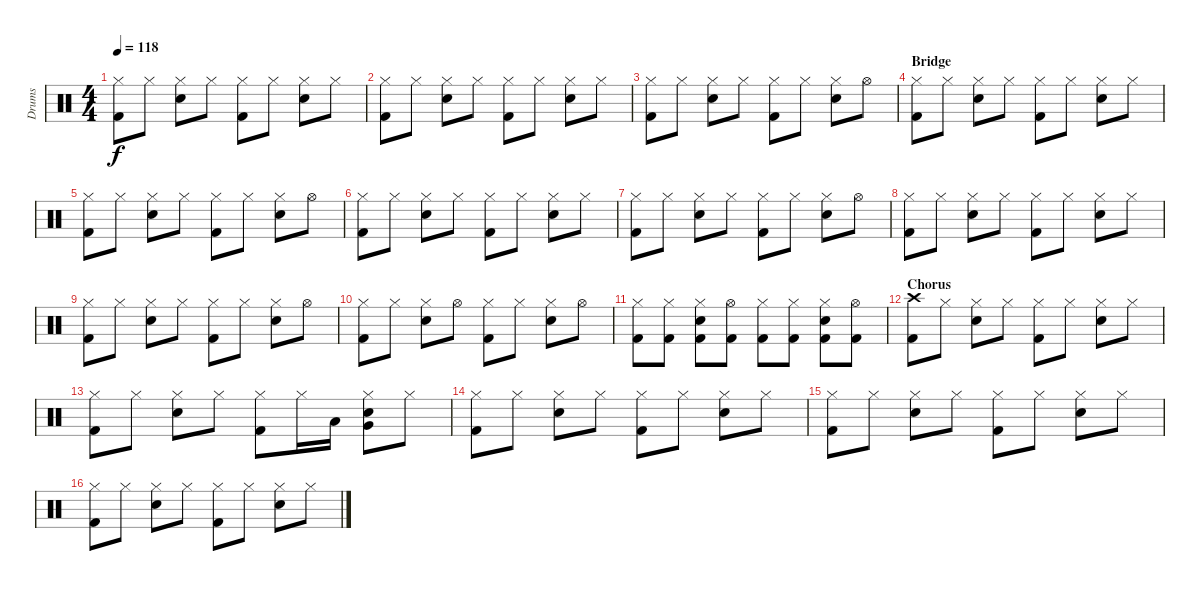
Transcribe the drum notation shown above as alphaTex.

\track ("Drums" "Drums") {instrument percussion}
\staff {score}
\articulation defaults
\ts (4 4)
\tempo 118
\clef neutral
\ks c
("Hi-Hat (closed)" "Kick (hit) 2").8{dy f} "Hi-Hat (closed)".8 ("Hi-Hat (closed)" "Snare (hit) 2").8 "Hi-Hat (closed)".8 ("Hi-Hat (closed)" "Kick (hit) 2").8 "Hi-Hat (closed)".8 ("Hi-Hat (closed)" "Snare (hit) 2").8 "Hi-Hat (closed)".8 |
("Hi-Hat (closed)" "Kick (hit) 2").8 "Hi-Hat (closed)".8 ("Hi-Hat (closed)" "Snare (hit) 2").8 "Hi-Hat (closed)".8 ("Hi-Hat (closed)" "Kick (hit) 2").8 "Hi-Hat (closed)".8 ("Hi-Hat (closed)" "Snare (hit) 2").8 "Hi-Hat (closed)".8 |
("Hi-Hat (closed)" "Kick (hit) 2").8 "Hi-Hat (closed)".8 ("Hi-Hat (closed)" "Snare (hit) 2").8 "Hi-Hat (closed)".8 ("Hi-Hat (closed)" "Kick (hit) 2").8 "Hi-Hat (closed)".8 ("Hi-Hat (closed)" "Snare (hit) 2").8 "Hi-Hat (open)".8 |
\section ("" "Bridge")
("Hi-Hat (closed)" "Kick (hit) 2").8 "Hi-Hat (closed)".8 ("Hi-Hat (closed)" "Snare (hit) 2").8 "Hi-Hat (closed)".8 ("Hi-Hat (closed)" "Kick (hit) 2").8 "Hi-Hat (closed)".8 ("Hi-Hat (closed)" "Snare (hit) 2").8 "Hi-Hat (closed)".8 |
("Hi-Hat (closed)" "Kick (hit) 2").8 "Hi-Hat (closed)".8 ("Hi-Hat (closed)" "Snare (hit) 2").8 "Hi-Hat (closed)".8 ("Hi-Hat (closed)" "Kick (hit) 2").8 "Hi-Hat (closed)".8 ("Hi-Hat (closed)" "Snare (hit) 2").8 "Hi-Hat (open)".8 |
("Hi-Hat (closed)" "Kick (hit) 2").8 "Hi-Hat (closed)".8 ("Hi-Hat (closed)" "Snare (hit) 2").8 "Hi-Hat (closed)".8 ("Hi-Hat (closed)" "Kick (hit) 2").8 "Hi-Hat (closed)".8 ("Hi-Hat (closed)" "Snare (hit) 2").8 "Hi-Hat (closed)".8 |
("Hi-Hat (closed)" "Kick (hit) 2").8 "Hi-Hat (closed)".8 ("Hi-Hat (closed)" "Snare (hit) 2").8 "Hi-Hat (closed)".8 ("Hi-Hat (closed)" "Kick (hit) 2").8 "Hi-Hat (closed)".8 ("Hi-Hat (closed)" "Snare (hit) 2").8 "Hi-Hat (open)".8 |
("Hi-Hat (closed)" "Kick (hit) 2").8 "Hi-Hat (closed)".8 ("Hi-Hat (closed)" "Snare (hit) 2").8 "Hi-Hat (closed)".8 ("Hi-Hat (closed)" "Kick (hit) 2").8 "Hi-Hat (closed)".8 ("Hi-Hat (closed)" "Snare (hit) 2").8 "Hi-Hat (closed)".8 |
("Hi-Hat (closed)" "Kick (hit) 2").8 "Hi-Hat (closed)".8 ("Hi-Hat (closed)" "Snare (hit) 2").8 "Hi-Hat (closed)".8 ("Hi-Hat (closed)" "Kick (hit) 2").8 "Hi-Hat (closed)".8 ("Hi-Hat (closed)" "Snare (hit) 2").8 "Hi-Hat (open)".8 |
("Hi-Hat (closed)" "Kick (hit) 2").8 "Hi-Hat (closed)".8 ("Hi-Hat (closed)" "Snare (hit) 2").8 "Hi-Hat (open)".8 ("Hi-Hat (closed)" "Kick (hit) 2").8 "Hi-Hat (closed)".8 ("Hi-Hat (closed)" "Snare (hit) 2").8 "Hi-Hat (open)".8 |
("Hi-Hat (closed)" "Kick (hit) 2").8 ("Hi-Hat (closed)" "Kick (hit) 2").8 ("Hi-Hat (closed)" "Snare (hit) 2" "Kick (hit) 2").8 ("Hi-Hat (open)" "Kick (hit) 2").8 ("Hi-Hat (closed)" "Kick (hit) 2").8 ("Hi-Hat (closed)" "Kick (hit) 2").8 ("Hi-Hat (closed)" "Snare (hit) 2" "Kick (hit) 2").8 ("Hi-Hat (open)" "Kick (hit) 2").8 |
\section ("" "Chorus")
("Crash high (hit)" "Kick (hit) 2").8 "Hi-Hat (closed)".8 ("Hi-Hat (closed)" "Snare (hit) 2").8 "Hi-Hat (closed)".8 ("Hi-Hat (closed)" "Kick (hit) 2").8 "Hi-Hat (closed)".8 ("Hi-Hat (closed)" "Snare (hit) 2").8 "Hi-Hat (closed)".8 |
("Hi-Hat (closed)" "Kick (hit) 2").8 "Hi-Hat (closed)".8 ("Hi-Hat (closed)" "Snare (hit) 2").8 "Hi-Hat (closed)".8 ("Hi-Hat (closed)" "Kick (hit) 2").8 "Hi-Hat (closed)".16 "Low Floor Tom (hit)".16 ("Hi-Hat (closed)" "Very Low Tom (hit)" "Snare (hit) 2").8 "Hi-Hat (closed)".8 |
("Hi-Hat (closed)" "Kick (hit) 2").8 "Hi-Hat (closed)".8 ("Hi-Hat (closed)" "Snare (hit) 2").8 "Hi-Hat (closed)".8 ("Hi-Hat (closed)" "Kick (hit) 2").8 "Hi-Hat (closed)".8 ("Hi-Hat (closed)" "Snare (hit) 2").8 "Hi-Hat (closed)".8 |
("Hi-Hat (closed)" "Kick (hit) 2").8 "Hi-Hat (closed)".8 ("Hi-Hat (closed)" "Snare (hit) 2").8 "Hi-Hat (closed)".8 ("Hi-Hat (closed)" "Kick (hit) 2").8 "Hi-Hat (closed)".8 ("Hi-Hat (closed)" "Snare (hit) 2").8 "Hi-Hat (closed)".8 |
("Hi-Hat (closed)" "Kick (hit) 2").8 "Hi-Hat (closed)".8 ("Hi-Hat (closed)" "Snare (hit) 2").8 "Hi-Hat (closed)".8 ("Hi-Hat (closed)" "Kick (hit) 2").8 "Hi-Hat (closed)".8 ("Hi-Hat (closed)" "Snare (hit) 2").8 "Hi-Hat (closed)".8
